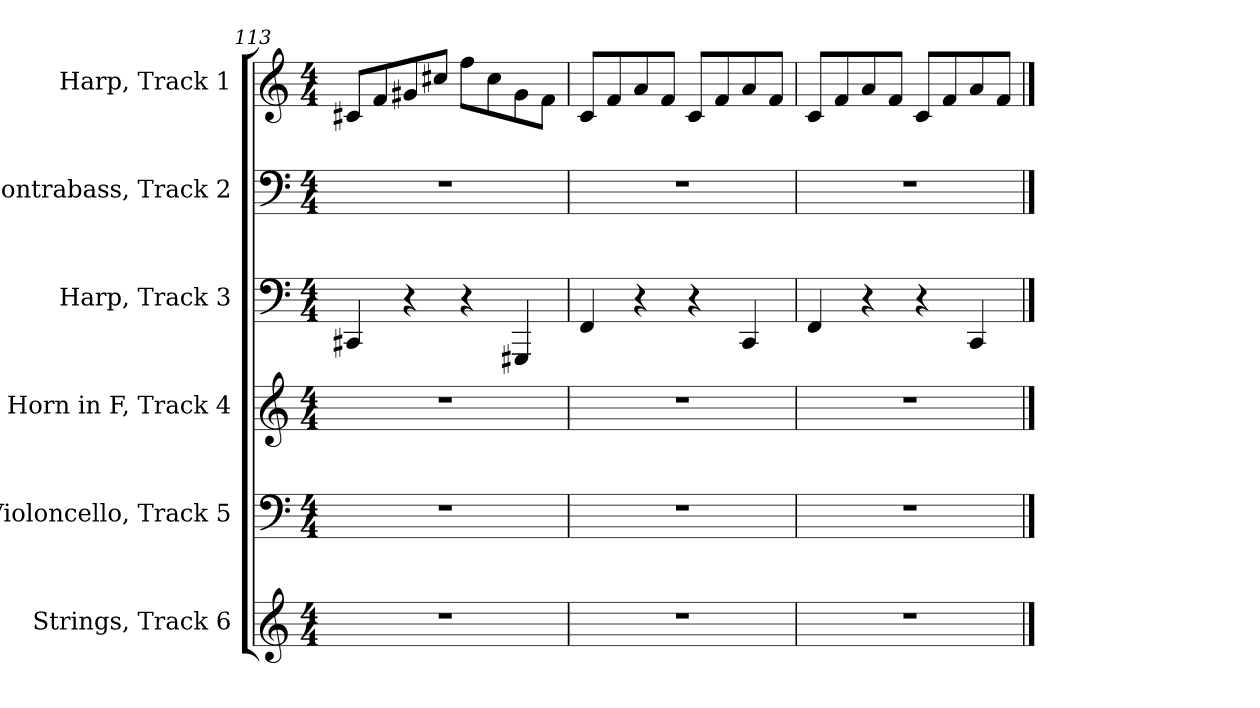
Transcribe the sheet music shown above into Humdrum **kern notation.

**kern	**kern	**kern	**kern	**kern	**kern
*part6	*part5	*part4	*part3	*part2	*part1
*staff6	*staff5	*staff4	*staff3	*staff2	*staff1
*I"Strings, Track 6	*I"Violoncello, Track 5	*I"Horn in F, Track 4	*I"Harp, Track 3	*I"Contrabass, Track 2	*I"Harp, Track 1
*I'St.	*I'Vc.	*	*I'Hrp.	*I'Cb.	*I'Hrp.
*clefG2	*clefF4	*clefG2	*clefF4	*clefF4	*clefG2
*	*	*ITrd4c7	*	*ITrd7c12	*
*k[]	*k[]	*k[b-]	*k[]	*k[]	*k[]
*M4/4	*M4/4	*M4/4	*M4/4	*M4/4	*M4/4
=113	=113	=113	=113	=113	=113
1r	1r	1r	4CC#X/	1r	8c#X/L
.	.	.	.	.	8f/
.	.	.	4r	.	8g#X/
.	.	.	.	.	8cc#X/J
.	.	.	4r	.	8ff\L
.	.	.	.	.	8cc#\
.	.	.	4GGG#X/	.	8g#\
.	.	.	.	.	8f\J
=114	=114	=114	=114	=114	=114
1r	1r	1r	4FF/	1r	8c/L
.	.	.	.	.	8f/
.	.	.	4r	.	8a/
.	.	.	.	.	8f/J
.	.	.	4r	.	8c/L
.	.	.	.	.	8f/
.	.	.	4CC/	.	8a/
.	.	.	.	.	8f/J
!!LO:LB:g=z
=115	=115	=115	=115	=115	=115
1r	1r	1r	4FF/	1r	8c/L
.	.	.	.	.	8f/
.	.	.	4r	.	8a/
.	.	.	.	.	8f/J
.	.	.	4r	.	8c/L
.	.	.	.	.	8f/
.	.	.	4CC/	.	8a/
.	.	.	.	.	8f/J
==	==	==	==	==	==
*-	*-	*-	*-	*-	*-
